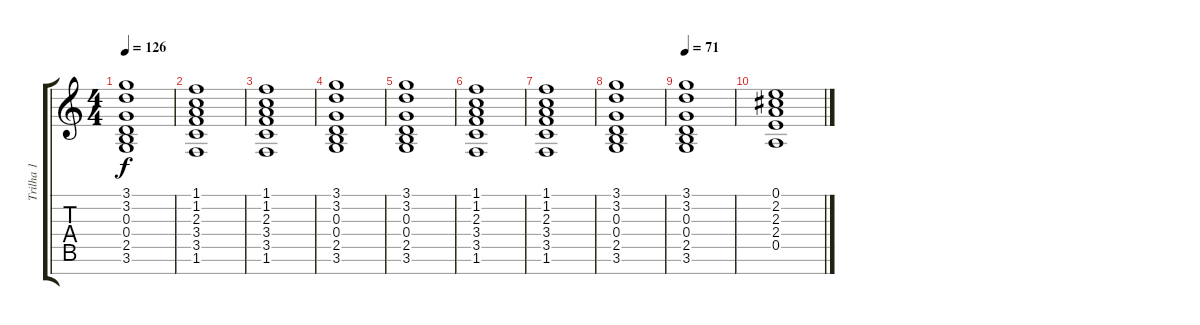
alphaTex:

\track ("Trilha 1" "Trilha 1") {instrument acousticguitarnylon}
\staff {score tabs}
\tuning (E4 B3 G3 D3 A2 E2 B1) {hide}
\ts (4 4)
\tempo 126
\clef g2
\ks c
(3.1 3.2 0.3 0.4 2.5 3.6).1{dy f} |
(1.1 1.2 2.3 3.4 3.5 1.6).1 |
(1.1 1.2 2.3 3.4 3.5 1.6).1 |
(3.1 3.2 0.3 0.4 2.5 3.6).1 |
(3.1 3.2 0.3 0.4 2.5 3.6).1 |
(1.1 1.2 2.3 3.4 3.5 1.6).1 |
(1.1 1.2 2.3 3.4 3.5 1.6).1 |
(3.1 3.2 0.3 0.4 2.5 3.6).1 |
\tempo 71
(3.1 3.2 0.3 0.4 2.5 3.6).1 |
(0.1 2.2 2.3 2.4 0.5).1
